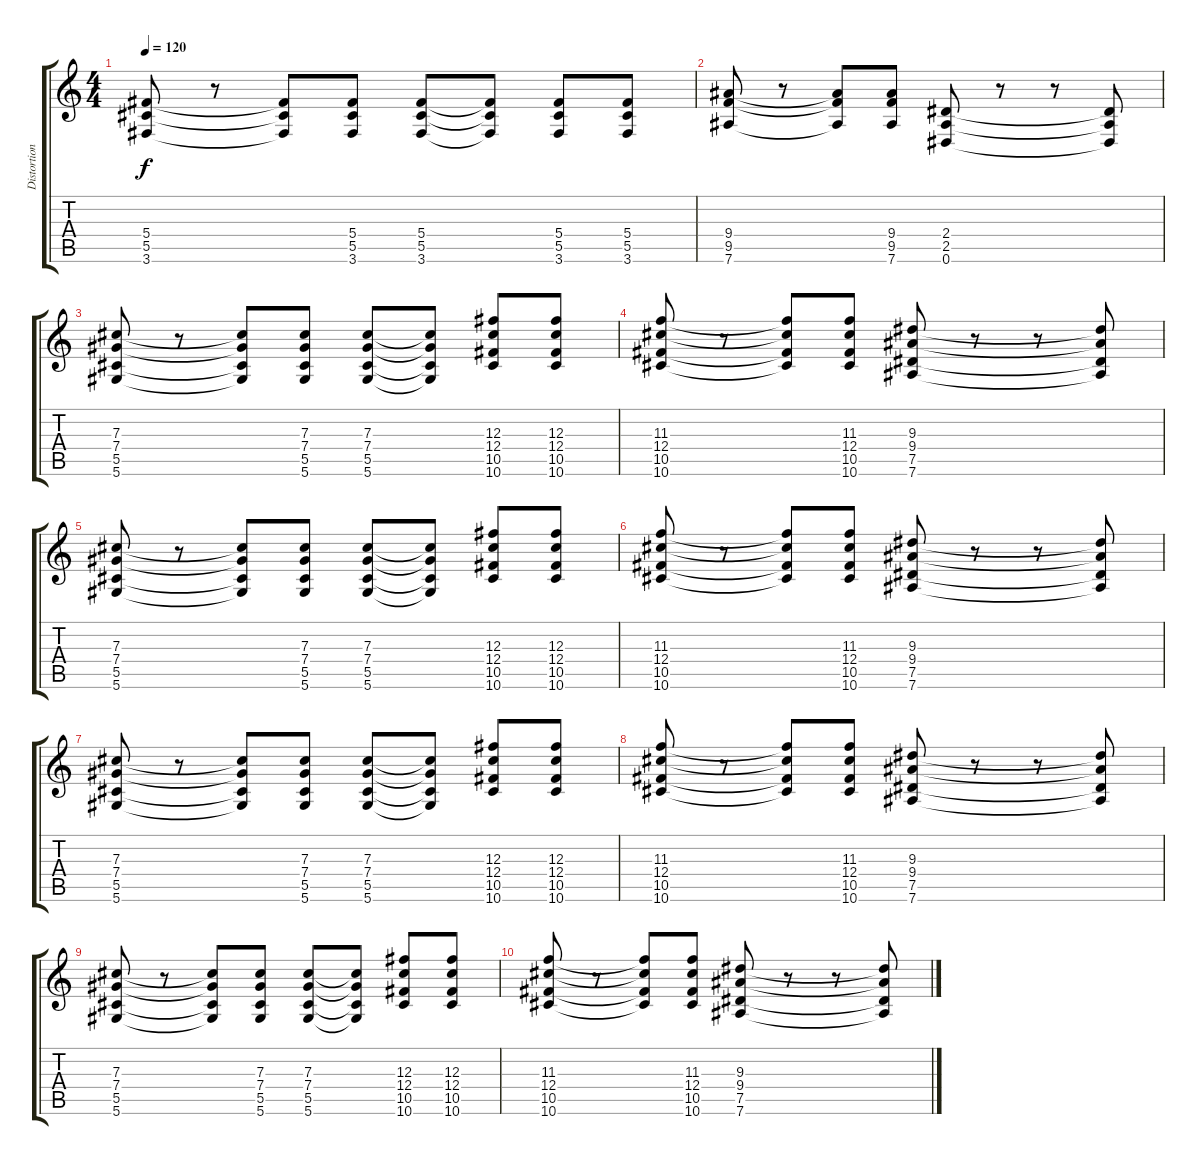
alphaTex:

\track ("Distortion" "Distortion") {instrument distortionguitar}
\staff {score tabs}
\tuning (Eb4 Bb3 Gb3 Db3 Ab2 Eb2) {hide}
\ts (4 4)
\tempo 120
\clef g2
\ks c
(5.4 5.5 3.6).8{dy f} r.8 (5.4{t} 5.5{t} 3.6{t}).8 (5.4 5.5 3.6).8 (5.4 5.5 3.6).8 (5.4{t} 5.5{t} 3.6{t}).8 (5.4 5.5 3.6).8 (5.4 5.5 3.6).8 |
(9.4 9.5 7.6).8 r.8 (9.4{t} 9.5{t} 7.6{t}).8 (9.4 9.5 7.6).8 (2.4 2.5 0.6).8 r.8 r.8 (2.4{t} 2.5{t} 0.6{t}).8 |
(7.3 7.4 5.5 5.6).8 r.8 (7.3{t} 7.4{t} 5.5{t} 5.6{t}).8 (7.3 7.4 5.5 5.6).8 (7.3 7.4 5.5 5.6).8 (7.3{t} 7.4{t} 5.5{t} 5.6{t}).8 (12.3 12.4 10.5 10.6).8 (12.3 12.4 10.5 10.6).8 |
(11.3 12.4 10.5 10.6).8 r.8 (11.3{t} 12.4{t} 10.5{t} 10.6{t}).8 (11.3 12.4 10.5 10.6).8 (9.3 9.4 7.5 7.6).8 r.8 r.8 (9.3{t} 9.4{t} 7.5{t} 7.6{t}).8 |
(7.3 7.4 5.5 5.6).8 r.8 (7.3{t} 7.4{t} 5.5{t} 5.6{t}).8 (7.3 7.4 5.5 5.6).8 (7.3 7.4 5.5 5.6).8 (7.3{t} 7.4{t} 5.5{t} 5.6{t}).8 (12.3 12.4 10.5 10.6).8 (12.3 12.4 10.5 10.6).8 |
(11.3 12.4 10.5 10.6).8 r.8 (11.3{t} 12.4{t} 10.5{t} 10.6{t}).8 (11.3 12.4 10.5 10.6).8 (9.3 9.4 7.5 7.6).8 r.8 r.8 (9.3{t} 9.4{t} 7.5{t} 7.6{t}).8 |
(7.3 7.4 5.5 5.6).8 r.8 (7.3{t} 7.4{t} 5.5{t} 5.6{t}).8 (7.3 7.4 5.5 5.6).8 (7.3 7.4 5.5 5.6).8 (7.3{t} 7.4{t} 5.5{t} 5.6{t}).8 (12.3 12.4 10.5 10.6).8 (12.3 12.4 10.5 10.6).8 |
(11.3 12.4 10.5 10.6).8 r.8 (11.3{t} 12.4{t} 10.5{t} 10.6{t}).8 (11.3 12.4 10.5 10.6).8 (9.3 9.4 7.5 7.6).8 r.8 r.8 (9.3{t} 9.4{t} 7.5{t} 7.6{t}).8 |
(7.3 7.4 5.5 5.6).8 r.8 (7.3{t} 7.4{t} 5.5{t} 5.6{t}).8 (7.3 7.4 5.5 5.6).8 (7.3 7.4 5.5 5.6).8 (7.3{t} 7.4{t} 5.5{t} 5.6{t}).8 (12.3 12.4 10.5 10.6).8 (12.3 12.4 10.5 10.6).8 |
(11.3 12.4 10.5 10.6).8 r.8 (11.3{t} 12.4{t} 10.5{t} 10.6{t}).8 (11.3 12.4 10.5 10.6).8 (9.3 9.4 7.5 7.6).8 r.8 r.8 (9.3{t} 9.4{t} 7.5{t} 7.6{t}).8
